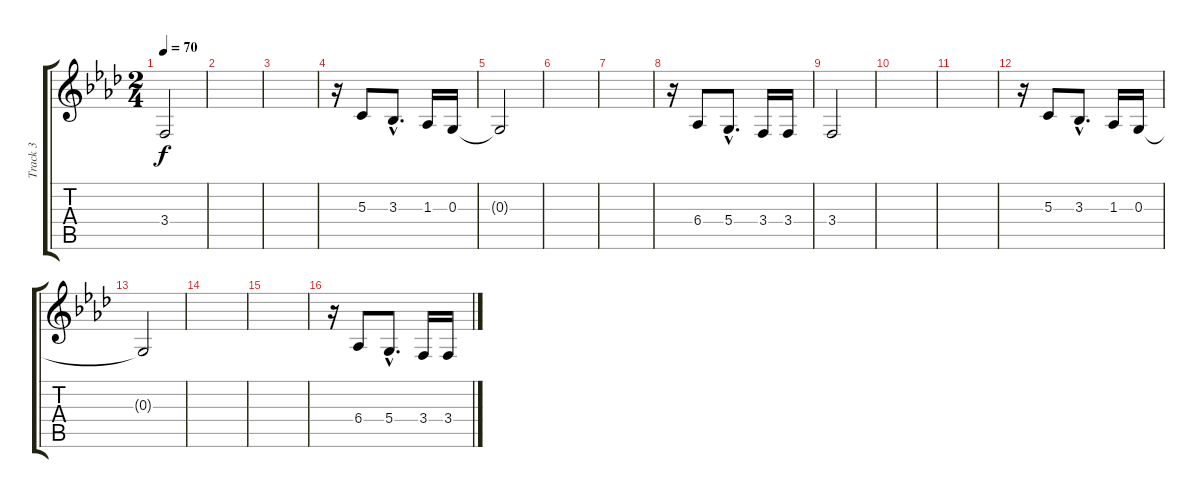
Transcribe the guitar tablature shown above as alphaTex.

\track ("Track 3" "Track 3") {instrument panflute}
\staff {score tabs}
\tuning (E4 B3 G3 D3 A2 E2) {hide}
\ts (2 4)
\tempo 70
\clef g2
\ks fminor
3.4.2{dy f} |
|
|
r.16 5.3.8 3.3{hac}.8{d} 1.3.16 0.3.16 |
0.3{t}.2 |
|
|
r.16 6.4.8 5.4{hac}.8{d} 3.4.16 3.4.16 |
3.4.2 |
|
|
r.16 5.3.8 3.3{hac}.8{d} 1.3.16 0.3.16 |
0.3{t}.2 |
|
|
r.16 6.4.8 5.4{hac}.8{d} 3.4.16 3.4.16
